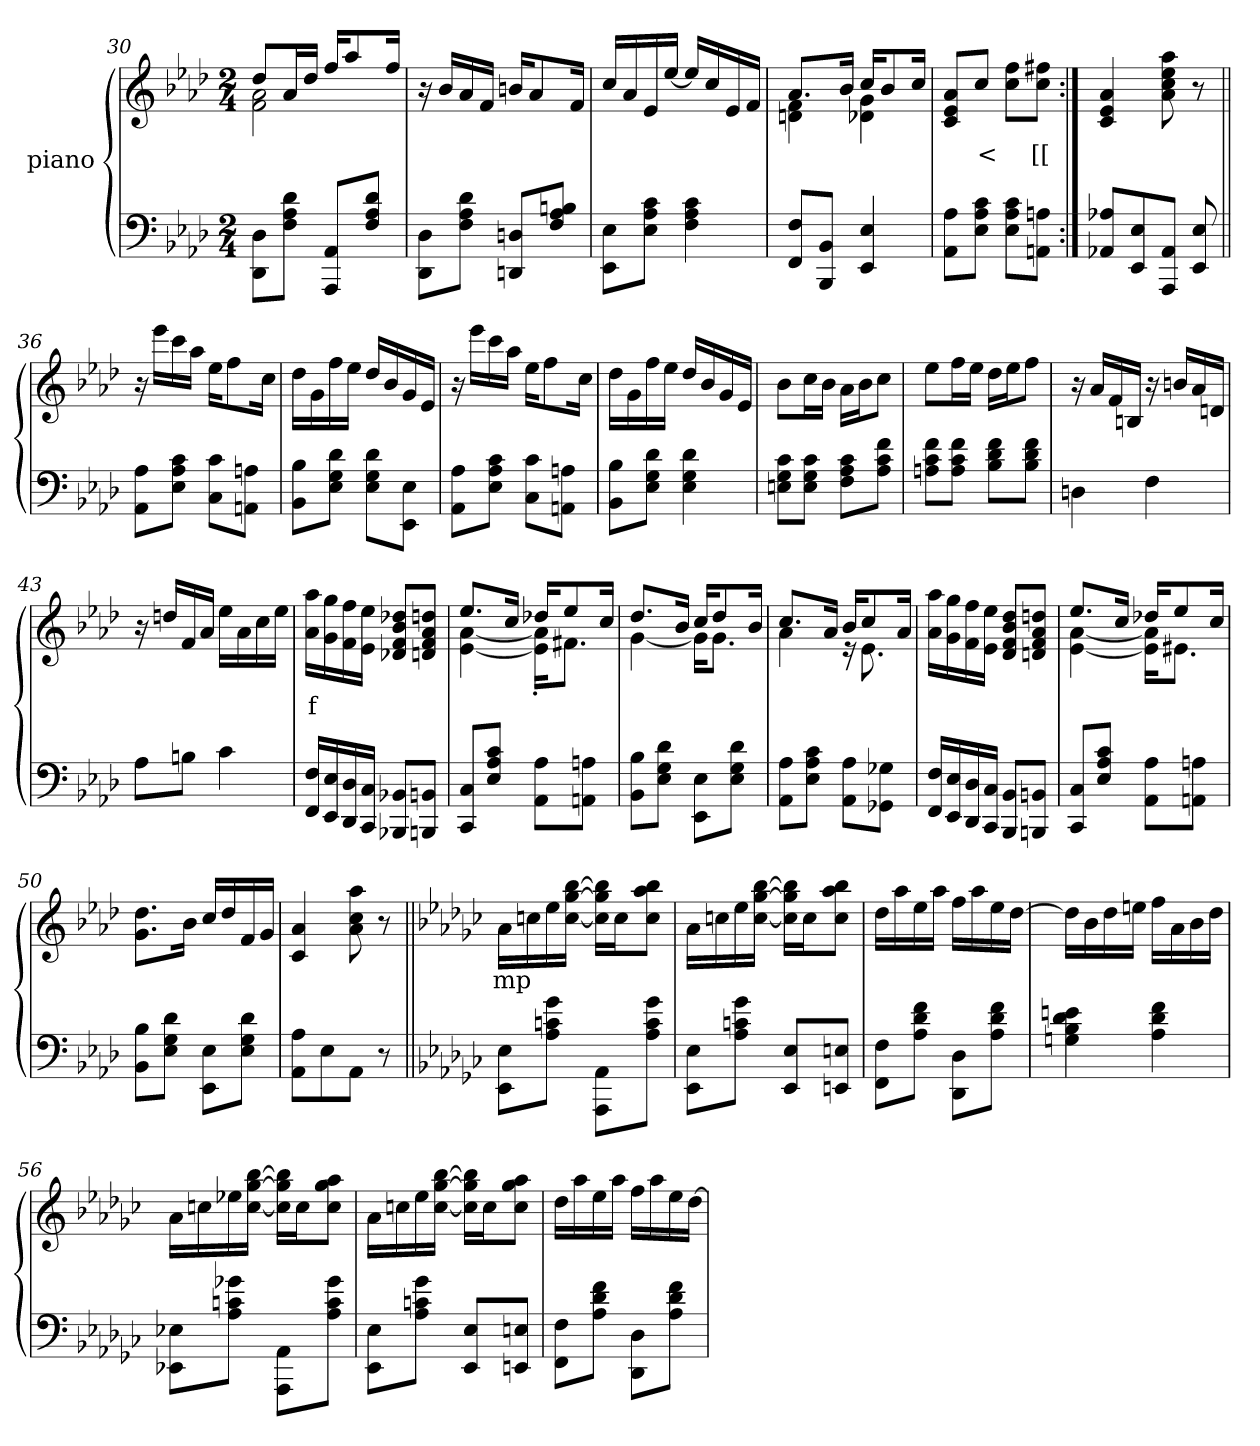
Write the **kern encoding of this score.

**kern	**kern	**text
*part2	*part1	*part1
*staff2	*staff1	*staff1
*	*I"piano	*
*clefF4	*clefG2	*
*k[b-e-a-d-]	*k[b-e-a-d-]	*
*M2/4	*M2/4	*
=30	=30	=30
*	*^	*
8D- 8DD-L	8dd-L	2a- 2f	.
8d- 8A- 8FJ	16a-L	.	.
.	16dd-JJ	.	.
8AA- 8AAA-L	16ffKL	.	.
.	8aa-	.	.
8d- 8A- 8FJ	.	.	.
.	16ffJk	.	.
*	*v	*v	*
=31	=31	=31
8D- 8DD-L	16r	mf
.	16b-LL	.
8d- 8A- 8FJ	16a-	.
.	16fJJ	.
8Dn 8DDnL	16bnKL	.
.	8a-	.
8Bn 8A- 8FJ	.	.
.	16fJk	.
=32	=32	=32
8E- 8EE-L	16ccLL	.
.	16a-	.
8c 8A- 8E-J	16e-	.
.	[16ee-JJ	.
4c 4A- 4F	16ee-LL]	.
.	16cc	.
.	16e-	.
.	16fJJ	.
=33	=33	=33
*	*^	*
8F 8FFL	8.a-L	4f 4dn	.
8BB- 8BBB-J	.	.	.
.	16b-Jk	.	.
4E- 4EE-	16ccKL	4g 4d-X	.
.	8b-	.	.
.	16ccJk	.	.
*	*v	*v	*
=34	=34	=34
8A- 8AA-L	8a- 8e- 8cL	.
8c 8A- 8E-J	8ccJ	<
8c 8A- 8E-L	8ff 8ccL	.
8An 8AAnJ	8ff#X 8ccJ	[[
=35:|!	=35:|!	=35:|!
8A-X 8AA-XL	4a- 4e- 4c	.
8E- 8EE-	.	.
8AA- 8AAA-J	8aa- 8ee- 8cc 8a-	.
8E- 8EE-	8r	.
=36||	=36||	=36||
8A- 8AA-L	16r	mf
.	16eee-LL	.
8c 8A- 8E-J	16ccc	.
.	16aa-JJ	.
8c 8CL	16ee-KL	.
.	8ff	.
8An 8AAnJ	.	.
.	16ccJk	.
=37	=37	=37
8B- 8BB-L	16dd-LL	.
.	16g	.
8d- 8G 8E-J	16ff	.
.	16ee-JJ	.
8d- 8G 8E-L	16dd-LL	.
.	16b-	.
8E- 8EE-J	16g	.
.	16e-JJ	.
=38	=38	=38
8A- 8AA-L	16r	.
.	16eee-LL	.
8c 8A- 8E-J	16ccc	.
.	16aa-JJ	.
8c 8CL	16ee-KL	.
.	8ff	.
8An 8AAnJ	.	.
.	16ccJk	.
=39	=39	=39
8B- 8BB-L	16dd-LL	.
.	16g	.
8d- 8G 8E-J	16ff	.
.	16ee-JJ	.
4d- 4G 4E-	16dd-LL	.
.	16b-	.
.	16g	.
.	16e-JJ	.
=40	=40	=40
8c 8G 8EnL	8b-L	.
8c 8G 8EJ	16ccL	.
.	16b-JJ	.
8c 8A- 8FL	16a-LL	.
.	16b-J	.
8f 8c 8A-J	8ccJ	.
=41	=41	=41
8f 8c 8AnL	8ee-L	.
8f 8c 8AJ	16ffL	.
.	16ee-JJ	.
8f 8d- 8B-L	16dd-LL	.
.	16ee-J	.
8f 8d- 8B-J	8ffJ	.
=42	=42	=42
4Dn	16r	.
.	16a-LL	.
.	16f	.
.	16BnJJ	.
4F	16r	.
.	16bnLL	.
.	16a-	.
.	16dnJJ	.
=43	=43	=43
8A-L	16r	.
.	16ddnLL	.
8BnJ	16f	.
.	16a-JJ	.
4c	16ee-LL	.
.	16a-	.
.	16cc	.
.	16ee-JJ	.
=44	=44	=44
16F 16FFLL	16aa- 16a-LL	f
16E- 16EE-	16gg 16g	.
16D- 16DD-	16ff 16f	.
16C 16CCJJ	16ee- 16e-JJ	.
8BB-X 8BBB-XL	8dd-X 8b- 8f 8d-XL	.
8BBn 8BBBnJ	8ddn 8a- 8f 8dnJ	.
=45	=45	=45
*	*^	*
8C 8CCL	8.ee-L	[4a- [4e-	.
8c 8A- 8E-J	.	.	.
.	16ccJk	.	.
8A- 8AA-L	16dd-XKL	16a-]'> 16e-]'>KL	.
.	8ee-	8.f#XJ	.
8An 8AAnJ	.	.	.
.	16ccJk	.	.
=46	=46	=46	=46
8B- 8BB-L	8.dd-L	[4g	.
8d- 8G 8E-J	.	.	.
.	16b-Jk	.	.
8E- 8EE-L	16ccKL	16gKL]	.
.	8dd-	8.gJ	.
8d- 8G 8E-J	.	.	.
.	16b-Jk	.	.
=47	=47	=47	=47
8A- 8AA-L	8.ccL	4a-	.
8c 8A- 8E-J	.	.	.
.	16a-Jk	.	.
8A- 8AA-L	16b-KL	16r	.
.	8cc	8.e-	.
8G-X 8GG-XJ	.	.	.
.	16a-Jk	.	.
*	*v	*v	*
=48	=48	=48
16F 16FFLL	16aa- 16a-LL	.
16E- 16EE-	16gg 16g	.
16D- 16DD-	16ff 16f	.
16C 16CCJJ	16ee- 16e-JJ	.
8BB- 8BBB-L	8dd- 8b- 8f 8d-L	.
8BBn 8BBBnJ	8ddn 8a- 8f 8dnJ	.
=49	=49	=49
*	*^	*
8C 8CCL	8.ee-L	[4a- [4e-	.
8c 8A- 8E-J	.	.	.
.	16ccJk	.	.
8A- 8AA-L	16dd-XKL	16a-] 16e-]KL	.
.	8ee-	8.e#XJ	.
8An 8AAnJ	.	.	.
.	16ccJk	.	.
*	*v	*v	*
=50	=50	=50
8B- 8BB-L	8.dd- 8.gL	.
8d- 8G 8E-J	.	.
.	16b-Jk	.
8E- 8EE-L	16ccLL	.
.	16dd-	.
8d- 8G 8E-J	16f	.
.	16gJJ	.
=51	=51	=51
8A- 8AA-L	4a- 4c	.
8E-	.	.
8AA-J	8aa- 8cc 8a-	.
8r	8r	.
=52||	=52||	=52||
*k[b-e-a-d-g-c-]	*k[b-e-a-d-g-c-]	*
8E- 8EE-L	16a-LL	mp
.	16ccn	.
8g- 8cn 8A-J	16ee-	.
.	[16bb- [16gg- [16ccJJ	.
8AA- 8AAA-L	16bb-] 16gg-] 16cc]LL	.
.	16ccJ	.
8g- 8c 8A-J	8bb- 8aa- 8ccJ	.
=53	=53	=53
8E- 8EE-L	16a-LL	.
.	16ccn	.
8g- 8cn 8A-J	16ee-	.
.	[16bb- [16gg- [16ccJJ	.
8E- 8EE-L	16bb-] 16gg-] 16cc]LL	.
.	16ccJ	.
8En 8EEnJ	8bb- 8aa- 8ccJ	.
=54	=54	=54
8F 8FFL	16dd-LL	.
.	16aa-	.
8f 8d- 8A-J	16ee-	.
.	16aa-JJ	.
8D- 8DD-L	16ffLL	.
.	16aa-	.
8f 8d- 8A-J	16ee-	.
.	[16dd-JJ	.
=55	=55	=55
4en 4d- 4B- 4Gn	16dd-LL]	.
.	16b-	.
.	16dd-	.
.	16eenJJ	.
4f 4d- 4A-	16ffLL	.
.	16a-	.
.	16b-	.
.	16dd-JJ	.
=56	=56	=56
8E-X 8EE-XL	16a-LL	.
.	16ccn	.
8g-X 8cn 8A-J	16ee-X	.
.	[16bb- [16gg- [16ccJJ	.
8AA- 8AAA-L	16bb-] 16gg-] 16cc]LL	.
.	16ccJ	.
8g- 8c 8A-J	8aa- 8gg- 8ccJ	.
=57	=57	=57
8E- 8EE-L	16a-LL	.
.	16ccn	.
8g- 8cn 8A-J	16ee-	.
.	[16bb- [16gg- [16ccJJ	.
8E- 8EE-L	16bb-] 16gg-] 16cc]LL	.
.	16ccJ	.
8En 8EEnJ	8aa- 8gg- 8ccJ	.
=58	=58	=58
8F 8FFL	16dd-LL	.
.	16aa-	.
8f 8d- 8A-J	16ee-	.
.	16aa-JJ	.
8D- 8DD-L	16ffLL	.
.	16aa-	.
8f 8d- 8A-J	16ee-	.
.	[16dd-JJ	.
=	=	=
*-	*-	*-
